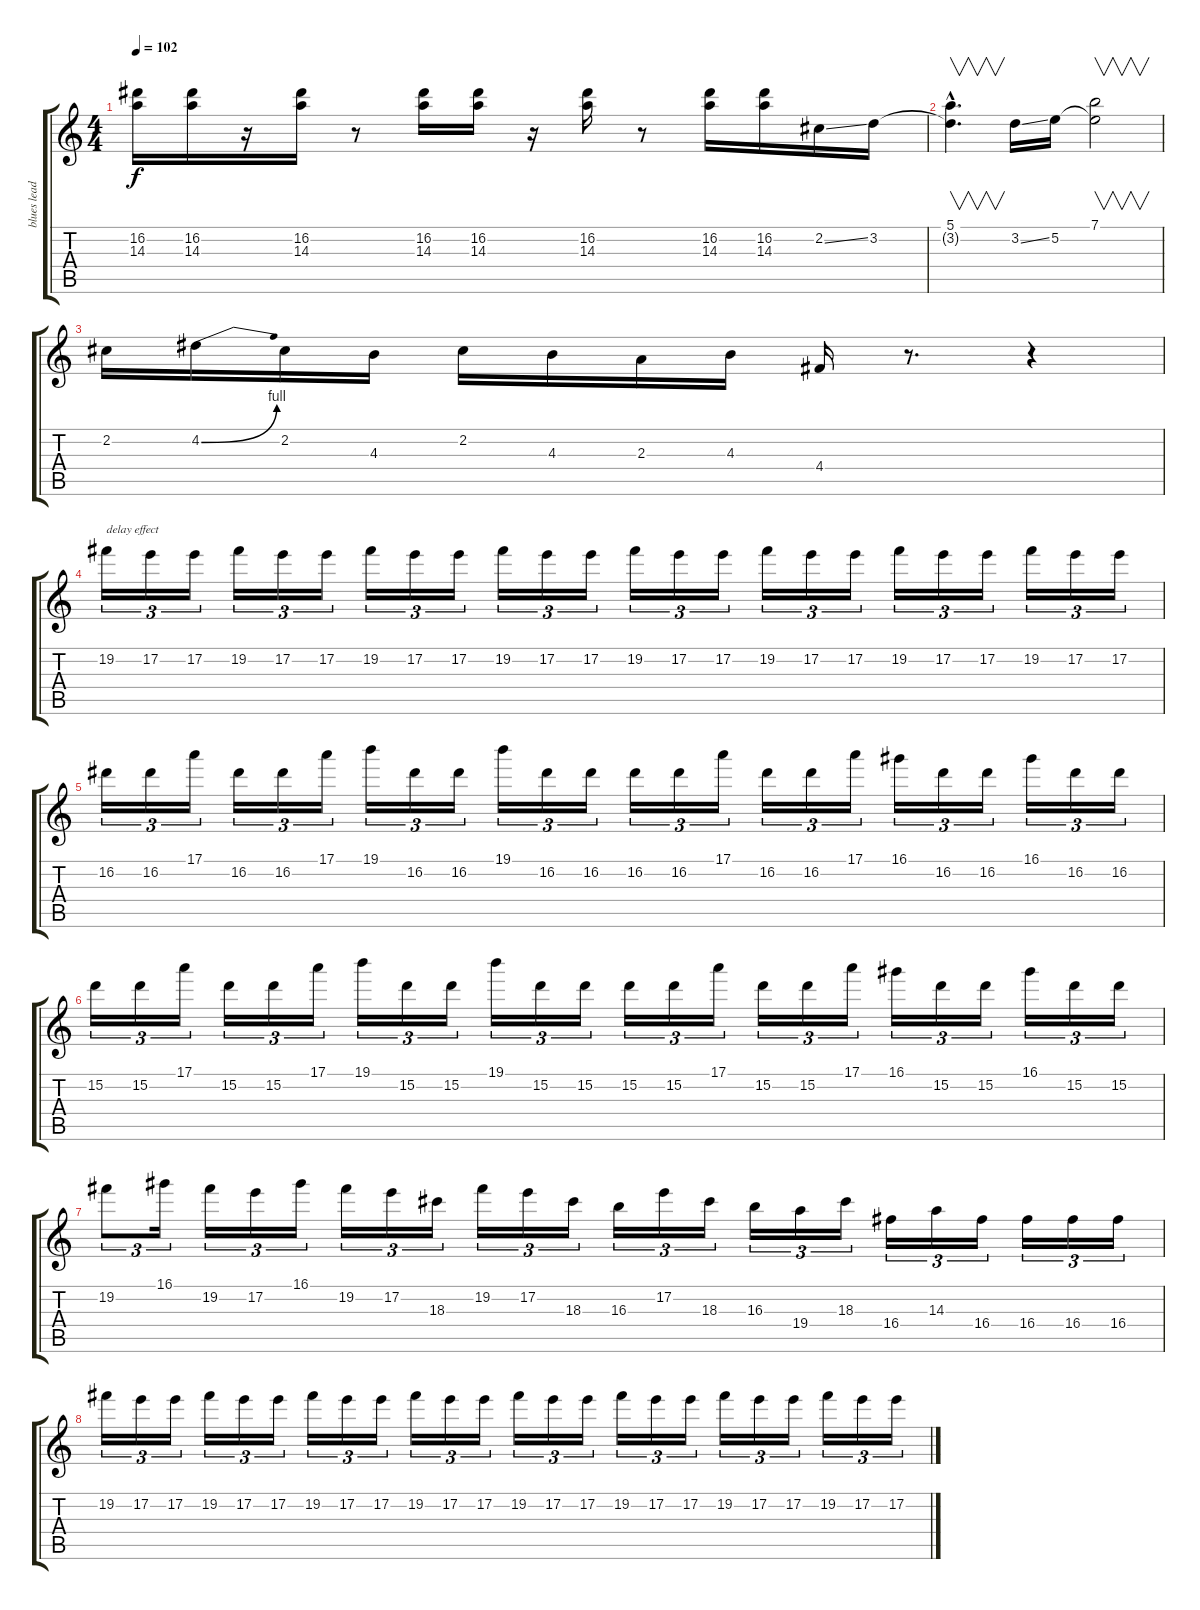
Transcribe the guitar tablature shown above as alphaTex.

\track ("blues lead" "blues lead") {instrument distortionguitar}
\staff {score tabs}
\tuning (E4 B3 G3 D3 A2 E2) {hide}
\ts (4 4)
\tempo 102
\clef g2
\ks c
(16.2 14.3).16{dy f} (16.2 14.3).16 r.16 (16.2 14.3).16 r.8 (16.2 14.3).16 (16.2 14.3).16 r.16 (16.2 14.3).16 r.8 (16.2 14.3).16 (16.2 14.3).16 2.2{ss}.16 3.2.16 |
(5.1{hac} 3.2{hac t}).4{v d} 3.2{ss}.16 5.2.16 (7.1 5.2{t}).2{v} |
2.2.16 4.2{be (bend 0 0 60 4)}.16 2.2.16 4.3.16 2.2.16 4.3.16 2.3.16 4.3.16 4.4.16 r.8{d} r.4 |
19.2.16{tu (3 2) txt "delay effect"} 17.2.16{tu (3 2)} 17.2.16{tu (3 2)} 19.2.16{tu (3 2)} 17.2.16{tu (3 2)} 17.2.16{tu (3 2)} 19.2.16{tu (3 2)} 17.2.16{tu (3 2)} 17.2.16{tu (3 2)} 19.2.16{tu (3 2)} 17.2.16{tu (3 2)} 17.2.16{tu (3 2)} 19.2.16{tu (3 2)} 17.2.16{tu (3 2)} 17.2.16{tu (3 2)} 19.2.16{tu (3 2)} 17.2.16{tu (3 2)} 17.2.16{tu (3 2)} 19.2.16{tu (3 2)} 17.2.16{tu (3 2)} 17.2.16{tu (3 2)} 19.2.16{tu (3 2)} 17.2.16{tu (3 2)} 17.2.16{tu (3 2)} |
16.2.16{tu (3 2)} 16.2.16{tu (3 2)} 17.1.16{tu (3 2)} 16.2.16{tu (3 2)} 16.2.16{tu (3 2)} 17.1.16{tu (3 2)} 19.1.16{tu (3 2)} 16.2.16{tu (3 2)} 16.2.16{tu (3 2)} 19.1.16{tu (3 2)} 16.2.16{tu (3 2)} 16.2.16{tu (3 2)} 16.2.16{tu (3 2)} 16.2.16{tu (3 2)} 17.1.16{tu (3 2)} 16.2.16{tu (3 2)} 16.2.16{tu (3 2)} 17.1.16{tu (3 2)} 16.1.16{tu (3 2)} 16.2.16{tu (3 2)} 16.2.16{tu (3 2)} 16.1.16{tu (3 2)} 16.2.16{tu (3 2)} 16.2.16{tu (3 2)} |
15.2.16{tu (3 2)} 15.2.16{tu (3 2)} 17.1.16{tu (3 2)} 15.2.16{tu (3 2)} 15.2.16{tu (3 2)} 17.1.16{tu (3 2)} 19.1.16{tu (3 2)} 15.2.16{tu (3 2)} 15.2.16{tu (3 2)} 19.1.16{tu (3 2)} 15.2.16{tu (3 2)} 15.2.16{tu (3 2)} 15.2.16{tu (3 2)} 15.2.16{tu (3 2)} 17.1.16{tu (3 2)} 15.2.16{tu (3 2)} 15.2.16{tu (3 2)} 17.1.16{tu (3 2)} 16.1.16{tu (3 2)} 15.2.16{tu (3 2)} 15.2.16{tu (3 2)} 16.1.16{tu (3 2)} 15.2.16{tu (3 2)} 15.2.16{tu (3 2)} |
19.2.8{tu (3 2)} 16.1.16{tu (3 2)} 19.2.16{tu (3 2)} 17.2.16{tu (3 2)} 16.1.16{tu (3 2)} 19.2.16{tu (3 2)} 17.2.16{tu (3 2)} 18.3.16{tu (3 2)} 19.2.16{tu (3 2)} 17.2.16{tu (3 2)} 18.3.16{tu (3 2)} 16.3.16{tu (3 2)} 17.2.16{tu (3 2)} 18.3.16{tu (3 2)} 16.3.16{tu (3 2)} 19.4.16{tu (3 2)} 18.3.16{tu (3 2)} 16.4.16{tu (3 2)} 14.3.16{tu (3 2)} 16.4.16{tu (3 2)} 16.4.16{tu (3 2)} 16.4.16{tu (3 2)} 16.4.16{tu (3 2)} |
19.2.16{tu (3 2)} 17.2.16{tu (3 2)} 17.2.16{tu (3 2)} 19.2.16{tu (3 2)} 17.2.16{tu (3 2)} 17.2.16{tu (3 2)} 19.2.16{tu (3 2)} 17.2.16{tu (3 2)} 17.2.16{tu (3 2)} 19.2.16{tu (3 2)} 17.2.16{tu (3 2)} 17.2.16{tu (3 2)} 19.2.16{tu (3 2)} 17.2.16{tu (3 2)} 17.2.16{tu (3 2)} 19.2.16{tu (3 2)} 17.2.16{tu (3 2)} 17.2.16{tu (3 2)} 19.2.16{tu (3 2)} 17.2.16{tu (3 2)} 17.2.16{tu (3 2)} 19.2.16{tu (3 2)} 17.2.16{tu (3 2)} 17.2.16{tu (3 2)}
